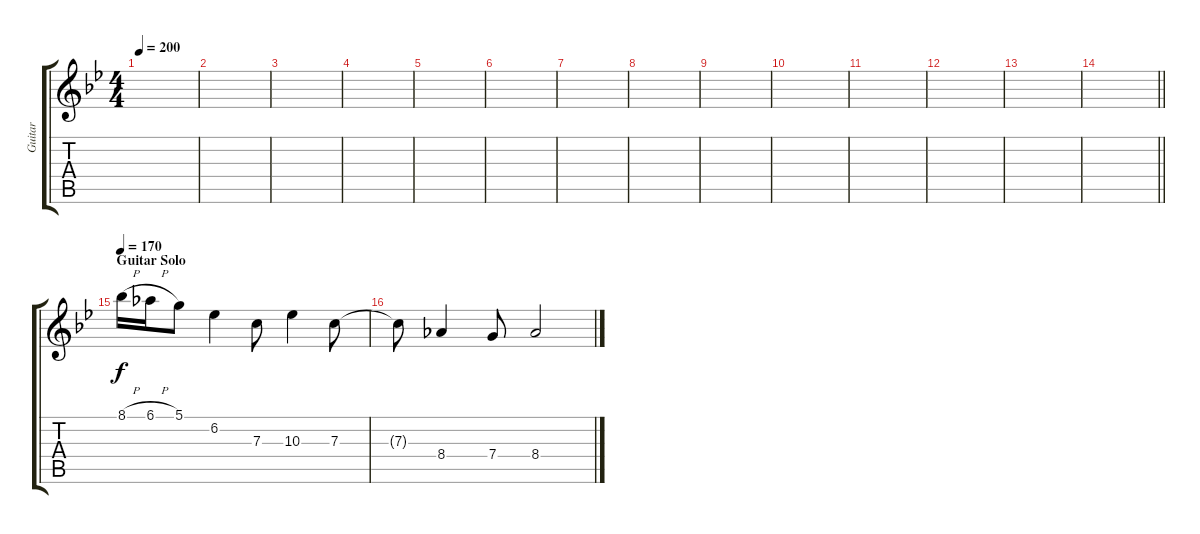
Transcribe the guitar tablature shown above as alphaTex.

\track ("Guitar" "Guitar") {instrument distortionguitar}
\staff {score tabs}
\tuning (D4 A3 F3 C3 G2 C2) {hide}
\ts (4 4)
\tempo 200
\clef g2
\ks bb
|
|
|
|
|
|
|
|
|
|
|
|
|
\barLineRight lightlight
|
\section ("" "Guitar Solo")
\tempo 170
8.1{h}.16 6.1{h}.16 5.1.8 6.2.4 7.3.8 10.3.4 7.3.8 |
7.3{t}.8 8.4.4 7.4.8 8.4.2
